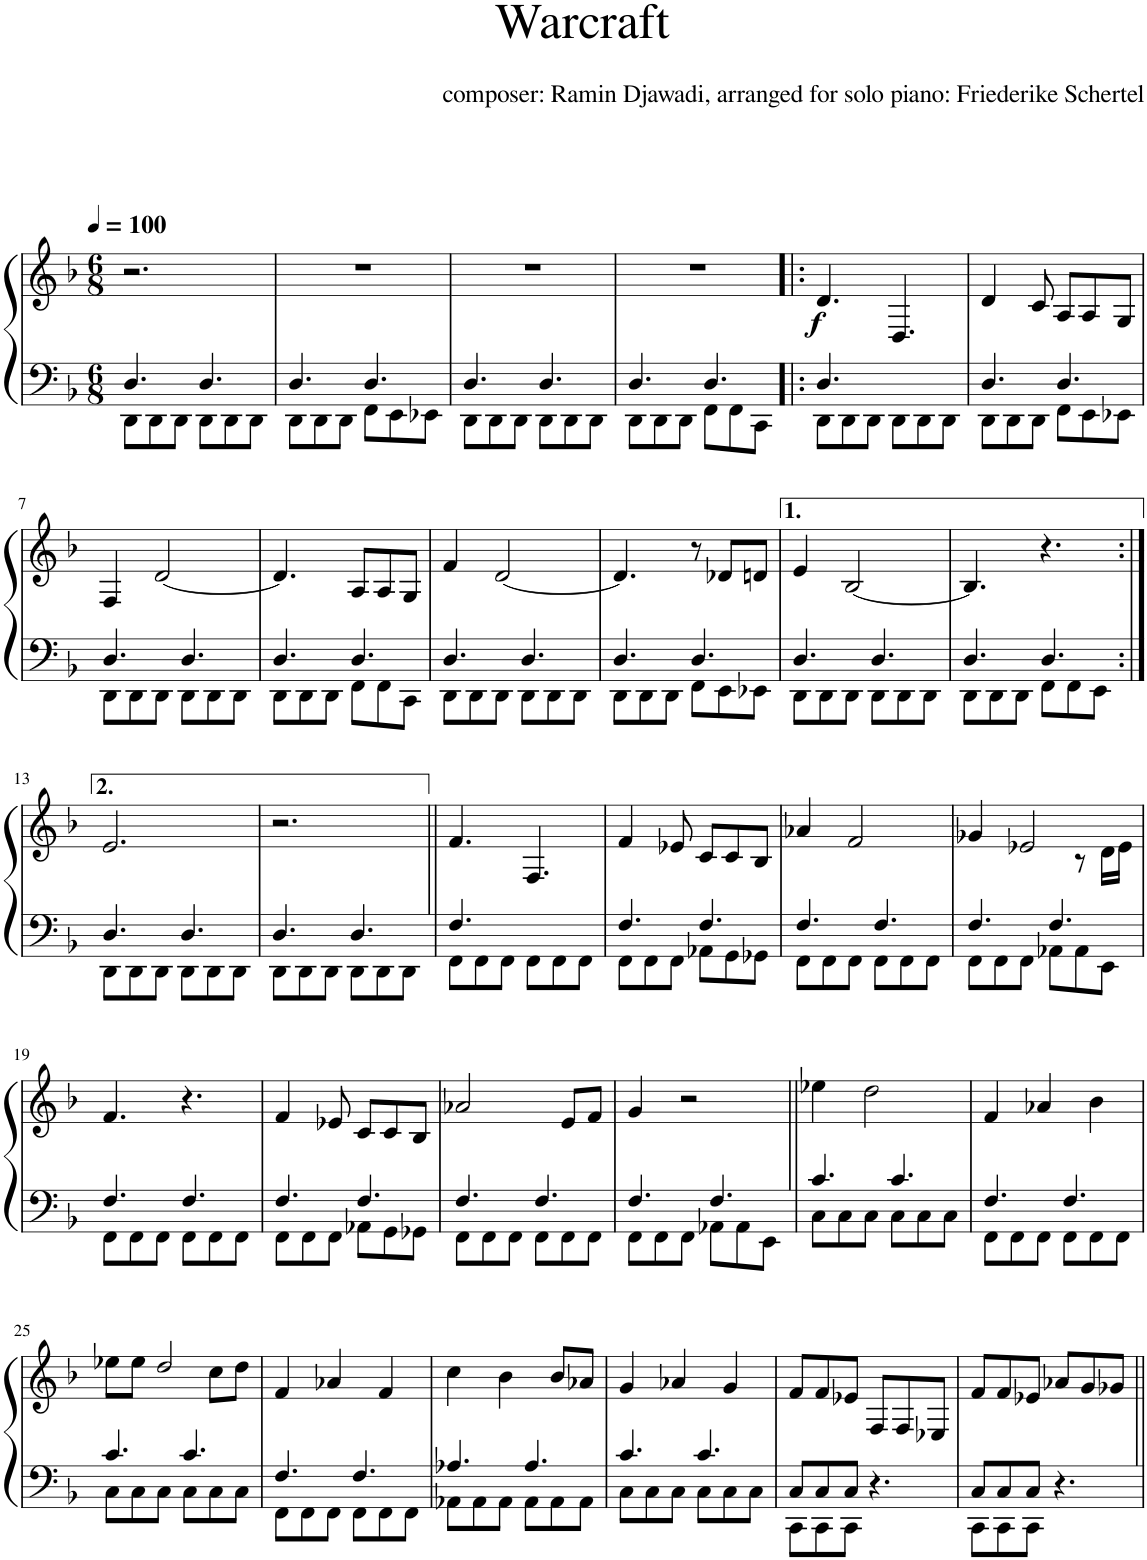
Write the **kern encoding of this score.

**kern	**kern	**dynam
*part1	*part1	*part1
*staff2	*staff1	*staff1/2
*I"Piano	*	*
*I'Pno.	*	*
*clefF4	*clefG2	*
*k[b-]	*k[b-]	*
*M6/8	*M6/8	*
*MM100	*MM100	*
=1	=1	=1
*^	*	*
4.D/	8DD\L	2.r	.
.	8DD\	.	.
.	8DD\J	.	.
4.D/	8DD\L	.	.
.	8DD\	.	.
.	8DD\J	.	.
=2	=2	=2	=2
4.D/	8DD\L	2.r	.
.	8DD\	.	.
.	8DD\J	.	.
4.D/	8FF\L	.	.
.	8EE\	.	.
.	8EE-X\J	.	.
=3	=3	=3	=3
4.D/	8DD\L	2.r	.
.	8DD\	.	.
.	8DD\J	.	.
4.D/	8DD\L	.	.
.	8DD\	.	.
.	8DD\J	.	.
=4	=4	=4	=4
4.D/	8DD\L	2.r	.
.	8DD\	.	.
.	8DD\J	.	.
4.D/	8FF\L	.	.
.	8FF\	.	.
.	8CC\J	.	.
=5!|:	=5!|:	=5!|:	=5!|:
!	!	!	!LO:DY:b
4.D/	8DD\L	4.d/	f
.	8DD\	.	.
.	8DD\J	.	.
4.ryy	8DD\L	4.D/	.
.	8DD\	.	.
.	8DD\J	.	.
=6	=6	=6	=6
4.D/	8DD\L	4d/	.
.	8DD\	.	.
.	8DD\J	8c/	.
4.D/	8FF\L	8A/L	.
.	8EE\	8A/	.
.	8EE-X\J	8G/J	.
!!LO:LB:g=z
=7	=7	=7	=7
4.D/	8DD\L	4F/	.
.	8DD\	.	.
.	8DD\J	[2d/	.
4.D/	8DD\L	.	.
.	8DD\	.	.
.	8DD\J	.	.
=8	=8	=8	=8
4.D/	8DD\L	4.d/]	.
.	8DD\	.	.
.	8DD\J	.	.
4.D/	8FF\L	8A/L	.
.	8FF\	8A/	.
.	8CC\J	8G/J	.
=9	=9	=9	=9
4.D/	8DD\L	4f/	.
.	8DD\	.	.
.	8DD\J	[2d/	.
4.D/	8DD\L	.	.
.	8DD\	.	.
.	8DD\J	.	.
=10	=10	=10	=10
4.D/	8DD\L	4.d/]	.
.	8DD\	.	.
.	8DD\J	.	.
4.D/	8FF\L	8r	.
.	8EE\	8d-X/L	.
.	8EE-X\J	8dn/J	.
=11	=11	=11	=11
4.D/	8DD\L	4e/	.
.	8DD\	.	.
.	8DD\J	[2B-/	.
4.D/	8DD\L	.	.
.	8DD\	.	.
.	8DD\J	.	.
=12	=12	=12	=12
4.D/	8DD\L	4.B-/]	.
.	8DD\	.	.
.	8DD\J	.	.
4.D/	8FF\L	4.r	.
.	8FF\	.	.
.	8EE\J	.	.
!!LO:LB:g=z
=13:|!	=13:|!	=13:|!	=13:|!
4.D/	8DD\L	2.e/	.
.	8DD\	.	.
.	8DD\J	.	.
4.D/	8DD\L	.	.
.	8DD\	.	.
.	8DD\J	.	.
=14	=14	=14	=14
4.D/	8DD\L	2.r	.
.	8DD\	.	.
.	8DD\J	.	.
4.D/	8DD\L	.	.
.	8DD\	.	.
.	8DD\J	.	.
=15||	=15||	=15||	=15||
4.F/	8FF\L	4.f/	.
.	8FF\	.	.
.	8FF\J	.	.
4.ryy	8FF\L	4.F/	.
.	8FF\	.	.
.	8FF\J	.	.
=16	=16	=16	=16
4.F/	8FF\L	4f/	.
.	8FF\	.	.
.	8FF\J	8e-X/	.
4.F/	8AA-X\L	8c/L	.
.	8GG\	8c/	.
.	8GG-X\J	8B-/J	.
=17	=17	=17	=17
4.F/	8FF\L	4a-X/	.
.	8FF\	.	.
.	8FF\J	2f/	.
4.F/	8FF\L	.	.
.	8FF\	.	.
.	8FF\J	.	.
=18	=18	=18	=18
*	*	*^	*
4.F/	8FF\L	4g-X/	2ryy	.
.	8FF\	.	.	.
.	8FF\J	2e-X/	.	.
4.F/	8AA-X\L	.	.	.
.	8AA-\	.	8r	.
.	8EE\J	.	16d\LL	.
.	.	.	16e-\JJ	.
*	*	*v	*v	*
!!LO:LB:g=z
=19	=19	=19	=19
4.F/	8FF\L	4.f/	.
.	8FF\	.	.
.	8FF\J	.	.
4.F/	8FF\L	4.r	.
.	8FF\	.	.
.	8FF\J	.	.
=20	=20	=20	=20
4.F/	8FF\L	4f/	.
.	8FF\	.	.
.	8FF\J	8e-X/	.
4.F/	8AA-X\L	8c/L	.
.	8GG\	8c/	.
.	8GG-X\J	8B-/J	.
=21	=21	=21	=21
4.F/	8FF\L	2a-X/	.
.	8FF\	.	.
.	8FF\J	.	.
4.F/	8FF\L	.	.
.	8FF\	8e/L	.
.	8FF\J	8f/J	.
=22	=22	=22	=22
4.F/	8FF\L	4g/	.
.	8FF\	.	.
.	8FF\J	2r	.
4.F/	8AA-X\L	.	.
.	8AA-\	.	.
.	8EE\J	.	.
=23||	=23||	=23||	=23||
4.c/	8C\L	4ee-X\	.
.	8C\	.	.
.	8C\J	2dd\	.
4.c/	8C\L	.	.
.	8C\	.	.
.	8C\J	.	.
=24	=24	=24	=24
4.F/	8FF\L	4f/	.
.	8FF\	.	.
.	8FF\J	4a-X/	.
4.F/	8FF\L	.	.
.	8FF\	4b-\	.
.	8FF\J	.	.
!!LO:LB:g=z
=25	=25	=25	=25
*	*	*^	*
4.c/	8C\L	8ee-X\L	2ryy	.
.	8C\	8ee-\J	.	.
.	8C\J	2dd/	.	.
4.c/	8C\L	.	.	.
.	8C\	.	8cc\L	.
.	8C\J	.	8dd\J	.
*	*	*v	*v	*
=26	=26	=26	=26
4.F/	8FF\L	4f/	.
.	8FF\	.	.
.	8FF\J	4a-X/	.
4.F/	8FF\L	.	.
.	8FF\	4f/	.
.	8FF\J	.	.
=27	=27	=27	=27
4.A-X/	8AA-X\L	4cc\	.
.	8AA-\	.	.
.	8AA-\J	4b-\	.
4.A-/	8AA-\L	.	.
.	8AA-\	8b-/L	.
.	8AA-\J	8a-X/J	.
=28	=28	=28	=28
4.c/	8C\L	4g/	.
.	8C\	.	.
.	8C\J	4a-X/	.
4.c/	8C\L	.	.
.	8C\	4g/	.
.	8C\J	.	.
=29	=29	=29	=29
8C/L	8CC\L	8f/L	.
8C/	8CC\	8f/	.
8C/J	8CC\J	8e-X/J	.
4.r	4.ryy	8F/L	.
.	.	8F/	.
.	.	8E-X/J	.
=30	=30	=30	=30
8C/L	8CC\L	8f/L	.
8C/	8CC\	8f/	.
8C/J	8CC\J	8e-X/J	.
4.r	4.ryy	8a-X/L	.
.	.	8g/	.
.	.	8g-X/J	.
*v	*v	*	*
=||	=||	=||
*-	*-	*-
